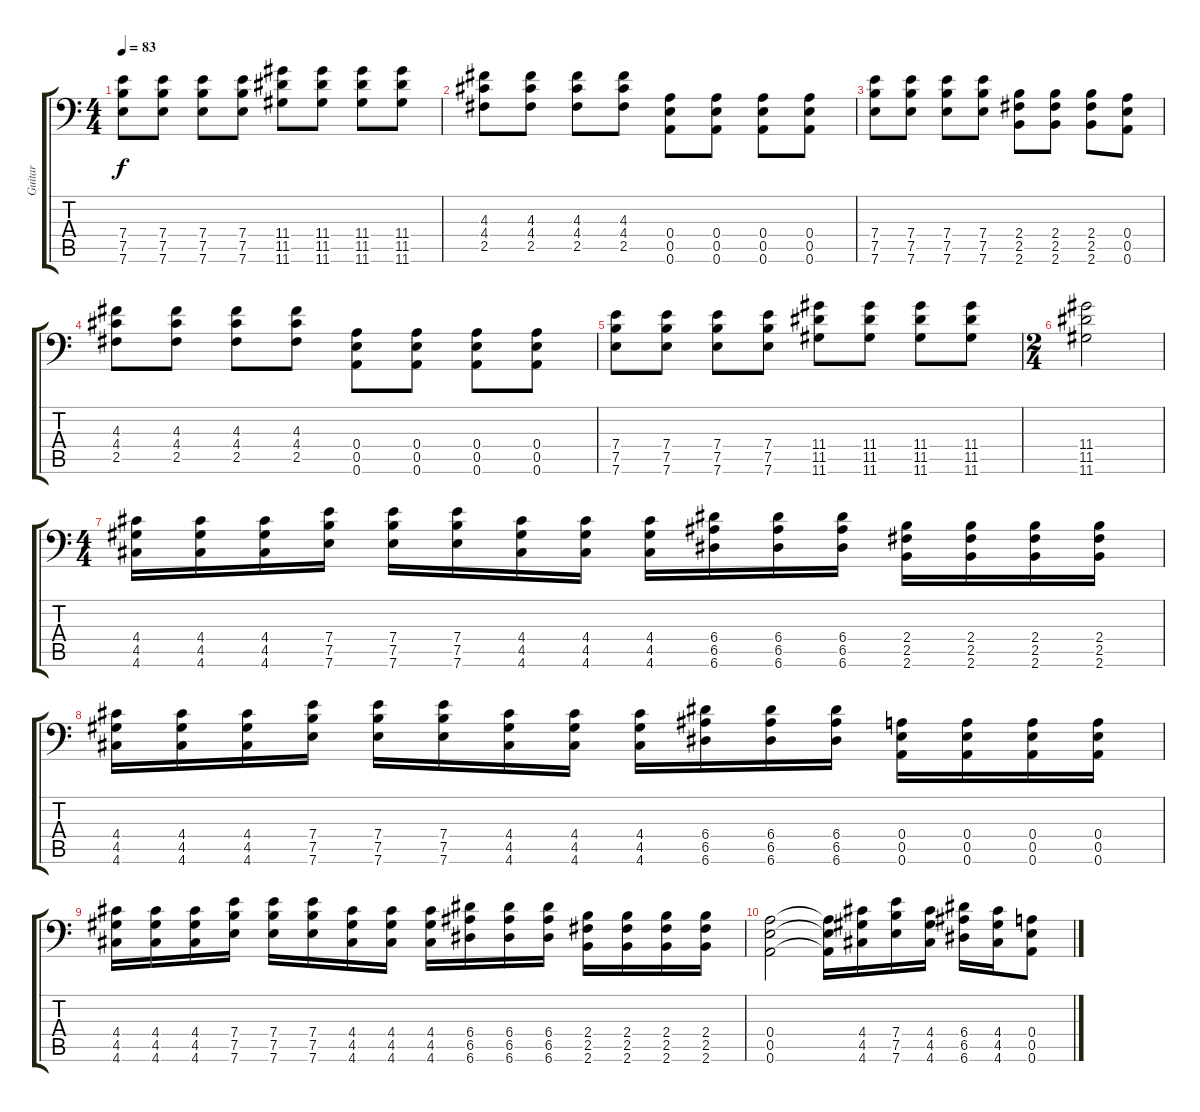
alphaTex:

\track ("Guitar" "Guitar") {instrument distortionguitar}
\staff {score tabs}
\tuning (B3 Gb3 D3 A2 E2 A1) {hide}
\ts (4 4)
\tempo 83
\clef f4
\ks c
(7.4 7.5 7.6).8{dy f} (7.4 7.5 7.6).8 (7.4 7.5 7.6).8 (7.4 7.5 7.6).8 (11.4 11.5 11.6).8 (11.4 11.5 11.6).8 (11.4 11.5 11.6).8 (11.4 11.5 11.6).8 |
(4.3 4.4 2.5).8 (4.3 4.4 2.5).8 (4.3 4.4 2.5).8 (4.3 4.4 2.5).8 (0.4 0.5 0.6).8 (0.4 0.5 0.6).8 (0.4 0.5 0.6).8 (0.4 0.5 0.6).8 |
(7.4 7.5 7.6).8 (7.4 7.5 7.6).8 (7.4 7.5 7.6).8 (7.4 7.5 7.6).8 (2.4 2.5 2.6).8 (2.4 2.5 2.6).8 (2.4 2.5 2.6).8 (0.4 0.5 0.6).8 |
(4.3 4.4 2.5).8 (4.3 4.4 2.5).8 (4.3 4.4 2.5).8 (4.3 4.4 2.5).8 (0.4 0.5 0.6).8 (0.4 0.5 0.6).8 (0.4 0.5 0.6).8 (0.4 0.5 0.6).8 |
(7.4 7.5 7.6).8 (7.4 7.5 7.6).8 (7.4 7.5 7.6).8 (7.4 7.5 7.6).8 (11.4 11.5 11.6).8 (11.4 11.5 11.6).8 (11.4 11.5 11.6).8 (11.4 11.5 11.6).8 |
\ts (2 4)
(11.4 11.5 11.6).2 |
\ts (4 4)
(4.4 4.5 4.6).16 (4.4 4.5 4.6).16 (4.4 4.5 4.6).16 (7.4 7.5 7.6).16 (7.4 7.5 7.6).16 (7.4 7.5 7.6).16 (4.4 4.5 4.6).16 (4.4 4.5 4.6).16 (4.4 4.5 4.6).16 (6.4 6.5 6.6).16 (6.4 6.5 6.6).16 (6.4 6.5 6.6).16 (2.4 2.5 2.6).16 (2.4 2.5 2.6).16 (2.4 2.5 2.6).16 (2.4 2.5 2.6).16 |
(4.4 4.5 4.6).16 (4.4 4.5 4.6).16 (4.4 4.5 4.6).16 (7.4 7.5 7.6).16 (7.4 7.5 7.6).16 (7.4 7.5 7.6).16 (4.4 4.5 4.6).16 (4.4 4.5 4.6).16 (4.4 4.5 4.6).16 (6.4 6.5 6.6).16 (6.4 6.5 6.6).16 (6.4 6.5 6.6).16 (0.4 0.5 0.6).16 (0.4 0.5 0.6).16 (0.4 0.5 0.6).16 (0.4 0.5 0.6).16 |
(4.4 4.5 4.6).16 (4.4 4.5 4.6).16 (4.4 4.5 4.6).16 (7.4 7.5 7.6).16 (7.4 7.5 7.6).16 (7.4 7.5 7.6).16 (4.4 4.5 4.6).16 (4.4 4.5 4.6).16 (4.4 4.5 4.6).16 (6.4 6.5 6.6).16 (6.4 6.5 6.6).16 (6.4 6.5 6.6).16 (2.4 2.5 2.6).16 (2.4 2.5 2.6).16 (2.4 2.5 2.6).16 (2.4 2.5 2.6).16 |
(0.4 0.5 0.6).2 (0.4{t} 0.5{t} 0.6{t}).16 (4.4 4.5 4.6).16 (7.4 7.5 7.6).16 (4.4 4.5 4.6).16 (6.4 6.5 6.6).16 (4.4 4.5 4.6).16 (0.4 0.5 0.6).8
